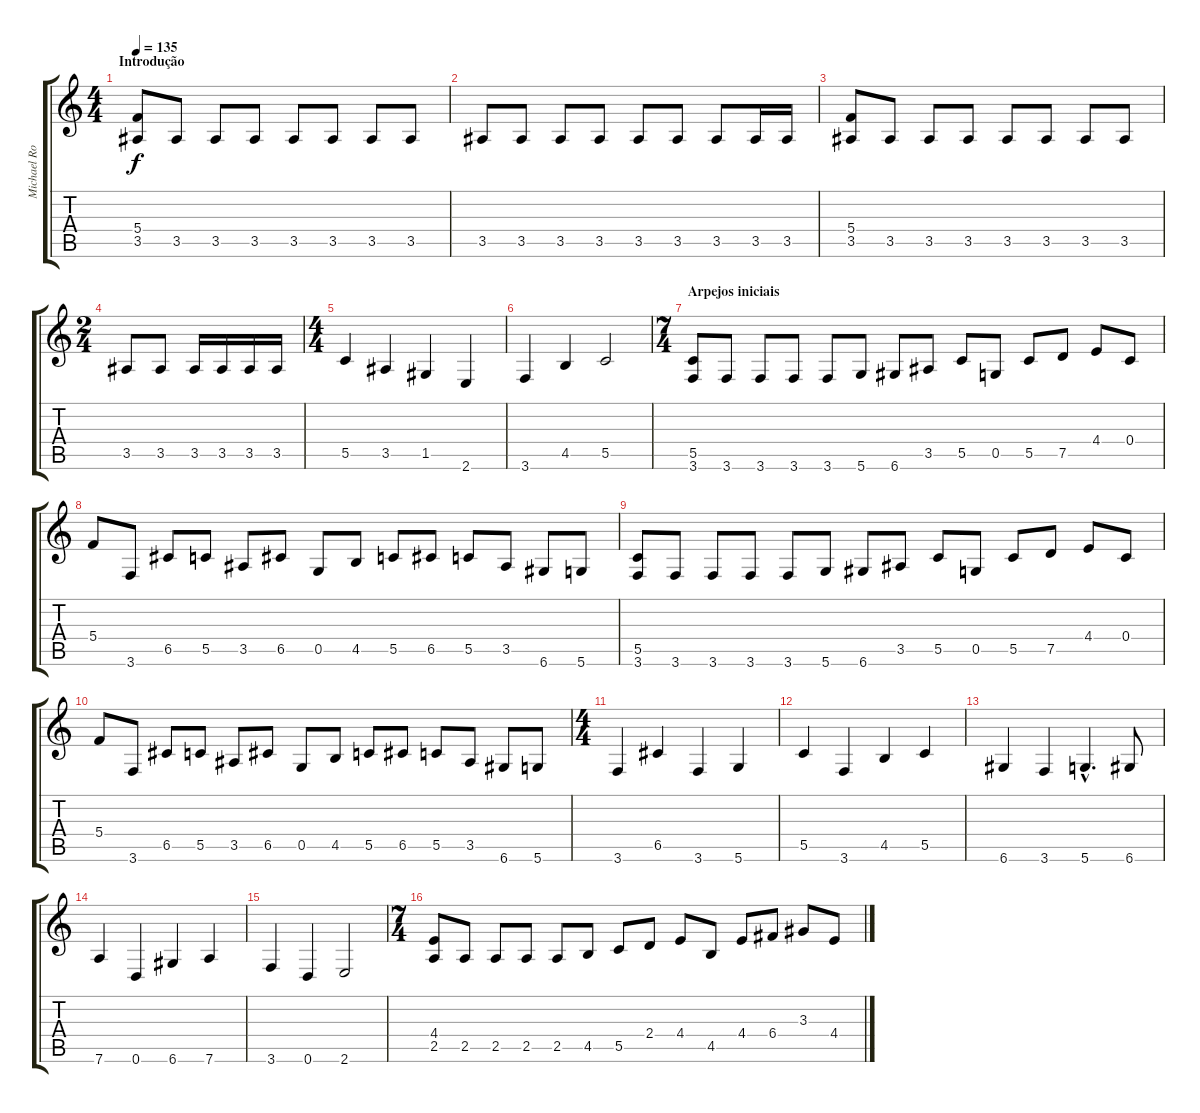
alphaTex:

\track ("Michael Romeo Lead" "Michael Ro") {instrument distortionguitar}
\staff {score tabs}
\tuning (D4 A3 F3 C3 G2 D2) {hide}
\ts (4 4)
\section ("" "Introdução")
\tempo 135
\clef g2
\ks c
(5.4 3.5).8{dy f instrument distortionguitar} 3.5.8 3.5.8 3.5.8 3.5.8 3.5.8 3.5.8 3.5.8 |
3.5.8 3.5.8 3.5.8 3.5.8 3.5.8 3.5.8 3.5.8 3.5.16 3.5.16 |
(5.4 3.5).8 3.5.8 3.5.8 3.5.8 3.5.8 3.5.8 3.5.8 3.5.8 |
\ts (2 4)
3.5.8 3.5.8 3.5.16 3.5.16 3.5.16 3.5.16 |
\ts (4 4)
5.5.4 3.5.4 1.5.4 2.6.4 |
3.6.4 4.5.4 5.5.2 |
\ts (7 4)
\section ("" "Arpejos iniciais")
(5.5 3.6).8 3.6.8 3.6.8 3.6.8 3.6.8 5.6.8 6.6.8 3.5.8 5.5.8 0.5.8 5.5.8 7.5.8 4.4.8 0.4.8 |
5.4.8 3.6.8 6.5.8 5.5.8 3.5.8 6.5.8 0.5.8 4.5.8 5.5.8 6.5.8 5.5.8 3.5.8 6.6.8 5.6.8 |
(5.5 3.6).8 3.6.8 3.6.8 3.6.8 3.6.8 5.6.8 6.6.8 3.5.8 5.5.8 0.5.8 5.5.8 7.5.8 4.4.8 0.4.8 |
5.4.8 3.6.8 6.5.8 5.5.8 3.5.8 6.5.8 0.5.8 4.5.8 5.5.8 6.5.8 5.5.8 3.5.8 6.6.8 5.6.8 |
\ts (4 4)
3.6.4 6.5.4 3.6.4 5.6.4 |
5.5.4 3.6.4 4.5.4 5.5.4 |
6.6.4 3.6.4 5.6{hac}.4{d} 6.6.8 |
7.6.4 0.6.4 6.6.4 7.6.4 |
3.6.4 0.6.4 2.6.2 |
\ts (7 4)
(4.4 2.5).8 2.5.8 2.5.8 2.5.8 2.5.8 4.5.8 5.5.8 2.4.8 4.4.8 4.5.8 4.4.8 6.4.8 3.3.8 4.4.8
